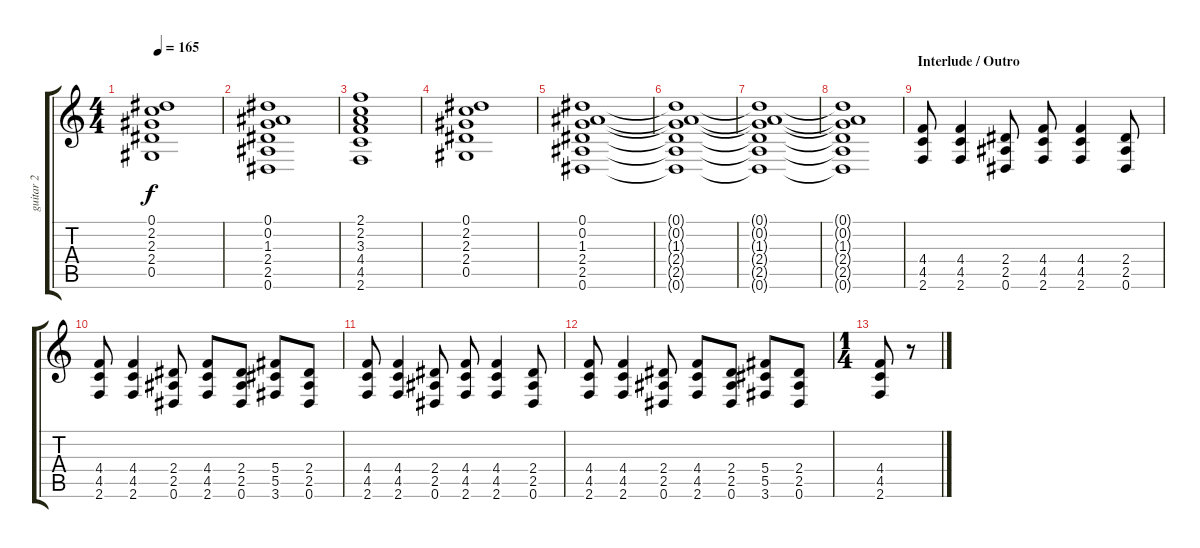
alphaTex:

\track ("guitar 2" "guitar 2") {instrument distortionguitar}
\staff {score tabs}
\tuning (Eb4 Bb3 Gb3 Db3 Ab2 Eb2) {hide}
\ts (4 4)
\tempo 165
\clef g2
\ks c
(0.1 2.2 2.3 2.4 0.5).1{dy f} |
(0.1 0.2 1.3 2.4 2.5 0.6).1 |
(2.1 2.2 3.3 4.4 4.5 2.6).1 |
(0.1 2.2 2.3 2.4 0.5).1 |
(0.1 0.2 1.3 2.4 2.5 0.6).1 |
(0.1{t} 0.2{t} 1.3{t} 2.4{t} 2.5{t} 0.6{t}).1{volume 7} |
(0.1{t} 0.2{t} 1.3{t} 2.4{t} 2.5{t} 0.6{t}).1 |
(0.1{t} 0.2{t} 1.3{t} 2.4{t} 2.5{t} 0.6{t}).1 |
\section ("" "Interlude / Outro")
(4.4 4.5 2.6).8{volume 16} (4.4 4.5 2.6).4 (2.4 2.5 0.6).8 (4.4 4.5 2.6).8 (4.4 4.5 2.6).4 (2.4 2.5 0.6).8 |
(4.4 4.5 2.6).8 (4.4 4.5 2.6).4 (2.4 2.5 0.6).8 (4.4 4.5 2.6).8 (2.4 2.5 0.6).8 (5.4 5.5 3.6).8 (2.4 2.5 0.6).8 |
(4.4 4.5 2.6).8 (4.4 4.5 2.6).4 (2.4 2.5 0.6).8 (4.4 4.5 2.6).8 (4.4 4.5 2.6).4 (2.4 2.5 0.6).8 |
(4.4 4.5 2.6).8 (4.4 4.5 2.6).4 (2.4 2.5 0.6).8 (4.4 4.5 2.6).8 (2.4 2.5 0.6).8 (5.4 5.5 3.6).8 (2.4 2.5 0.6).8 |
\ts (1 4)
(4.4 4.5 2.6).8 r.8
